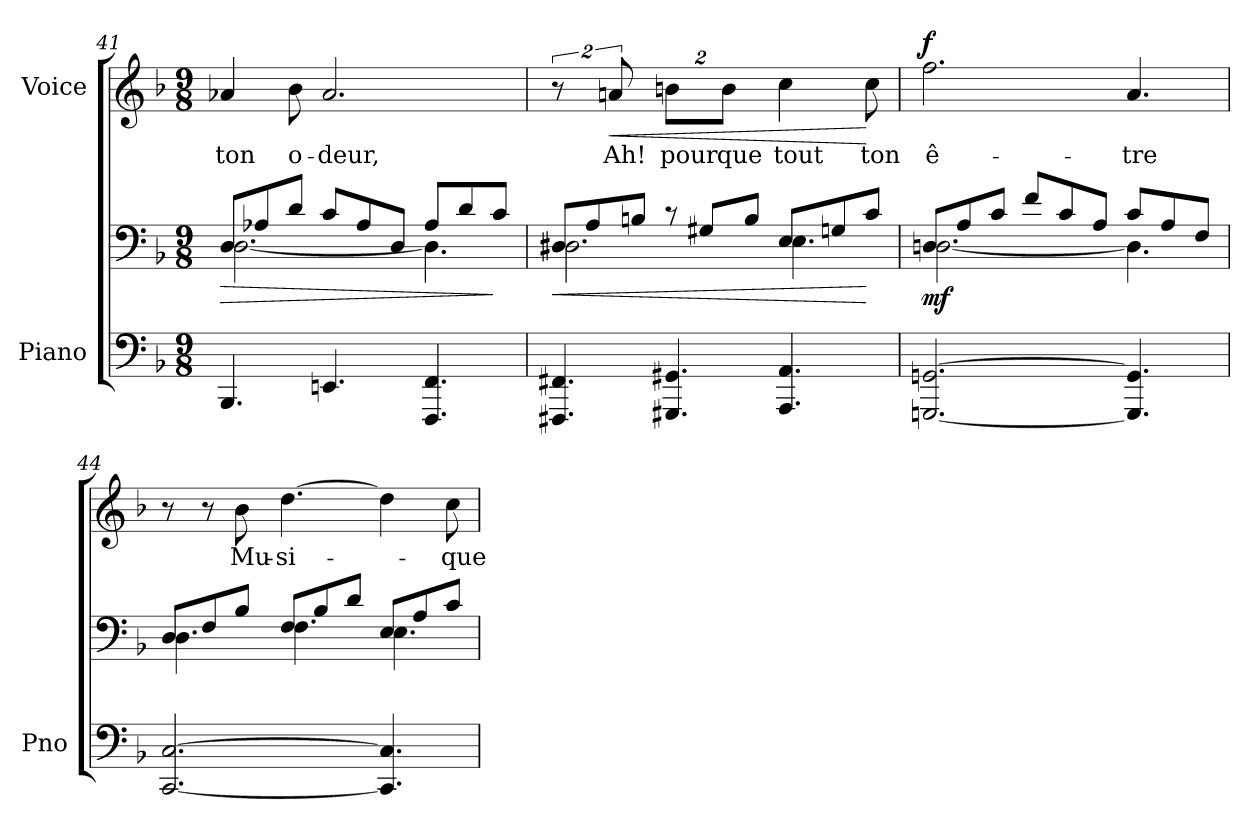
**kern	**kern	**dynam	**kern	**text	**dynam
*part2	*part2	*part2	*part1	*part1	*part1
*staff3	*staff2	*staff2/3	*staff1	*staff1	*staff1
*I"Piano	*	*	*I"Voice	*	*
*I'Pno	*	*	*	*	*
*clefF4	*clefF4	*	*clefG2	*	*
*k[b-]	*k[b-]	*	*k[b-]	*	*
*M9/8	*M9/8	*	*M9/8	*	*
=41	=41	=41	=41	=41	=41
!	!	!LO:HP:b	!	!	!
*	*^	*	*	*	*
4.BBB-/	8D/L	[2.D\	>	4a-X/	ton	.
.	8A-X/	.	.	.	.	.
.	8d/J	.	.	8b-\	o-	.
4.EEn/	8c/L	.	.	2.a-/	-deur,	.
.	8A-/	.	.	.	.	.
.	8D/J	.	.	.	.	.
4.FFF/ 4.FF/	8A-/L	4.D\]	.	.	.	.
.	8d/	.	.	.	.	.
.	8c/J	.	]	.	.	.
=42	=42	=42	=42	=42	=42	=42
!	!	!	!LO:HP:b	!	!	!
4.FFF#X/ 4.FF#X/	8D#X/L	2.D#\	<	16%3r	.	.
.	8A/	.	.	.	.	.
!	!	!	!	!	!	!LO:HP:b
.	.	.	.	16%3an/	Ah!	<
.	8Bn/J	.	.	.	.	.
4.GGG#X/ 4.GG#X/	8r	.	.	16%3bn\L	pour	.
.	8G#X/L	.	.	.	.	.
.	.	.	.	16%3b\J	que	.
.	8B/J	.	.	.	.	.
4.AAA/ 4.AA/	8E/L	4.E\	.	4cc\	tout	.
.	8Gn/	.	.	.	.	.
.	8c/J	.	[	8cc\	ton	[
=43	=43	=43	=43	=43	=43	=43
!	!	!	!LO:DY:b	!	!	!LO:DY:a
[2.GGGn/ [2.GGn/	8D/L	[2.Dn\	mf	2.ff\	ê-	f
.	8A/	.	.	.	.	.
.	8c/J	.	.	.	.	.
.	8f/L	.	.	.	.	.
.	8c/	.	.	.	.	.
.	8A/J	.	.	.	.	.
4.GGG/] 4.GG/]	8c/L	4.D\]	.	4.a/	-tre	.
.	8A/	.	.	.	.	.
.	8F/J	.	.	.	.	.
=44	=44	=44	=44	=44	=44	=44
[2.CC/ [2.C/	8D/L	4.D\	.	8r	.	.
.	8F/	.	.	8r	.	.
.	8B-/J	.	.	8b-\	Mu-	.
.	8F/L	4.F\	.	[4.dd\	-si-	.
.	8B-/	.	.	.	.	.
.	8d/J	.	.	.	.	.
4.CC/] 4.C/]	8E/L	4.E\	.	4dd\]	.	.
.	8A/	.	.	.	.	.
.	8c/J	.	.	8cc\	-que	.
*	*v	*v	*	*	*	*
=	=	=	=	=	=
*-	*-	*-	*-	*-	*-
